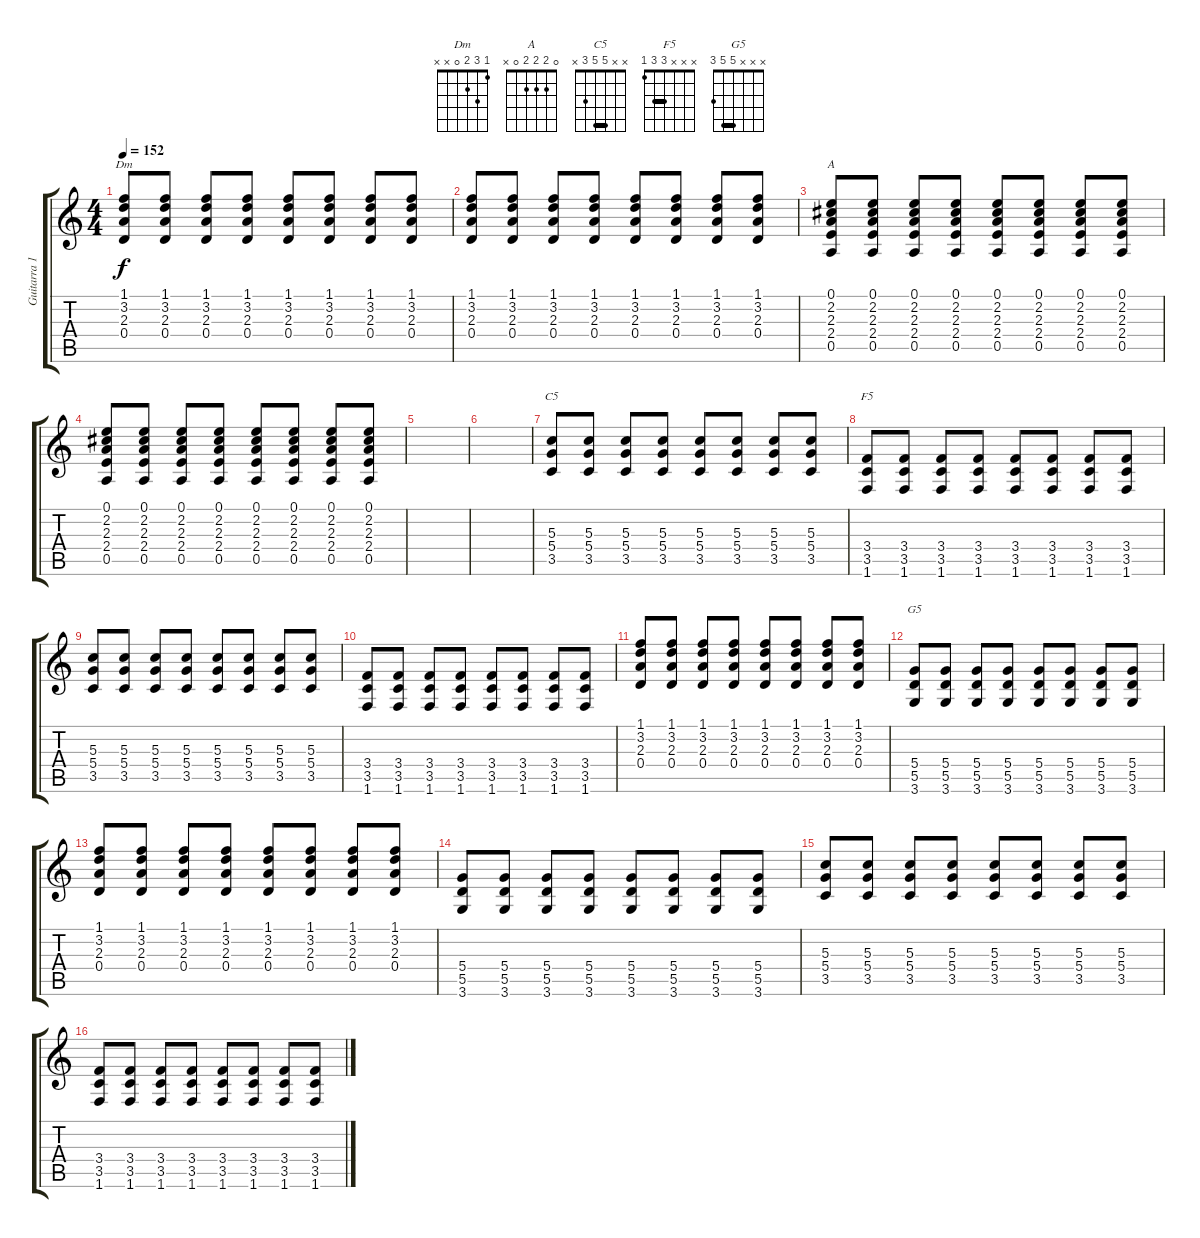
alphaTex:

\track ("Guitarra 1" "Guitarra 1") {instrument overdrivenguitar}
\staff {score tabs}
\tuning (E4 B3 G3 D3 A2 E2) {hide}
\chord ("Dm" 1 3 2 0 x x)
\chord ("A" 0 2 2 2 0 x)
\chord ("C5" x x 5 5 3 x) {barre 5}
\chord ("F5" x x x 3 3 1) {barre 3}
\chord ("G5" x x x 5 5 3) {barre 5}
\ts (4 4)
\tempo 152
\clef g2
\ks c
(1.1 3.2 2.3 0.4).8{ch "Dm" dy f} (1.1 3.2 2.3 0.4).8 (1.1 3.2 2.3 0.4).8 (1.1 3.2 2.3 0.4).8 (1.1 3.2 2.3 0.4).8 (1.1 3.2 2.3 0.4).8 (1.1 3.2 2.3 0.4).8 (1.1 3.2 2.3 0.4).8 |
(1.1 3.2 2.3 0.4).8 (1.1 3.2 2.3 0.4).8 (1.1 3.2 2.3 0.4).8 (1.1 3.2 2.3 0.4).8 (1.1 3.2 2.3 0.4).8 (1.1 3.2 2.3 0.4).8 (1.1 3.2 2.3 0.4).8 (1.1 3.2 2.3 0.4).8 |
(0.1 2.2 2.3 2.4 0.5).8{ch "A"} (0.1 2.2 2.3 2.4 0.5).8 (0.1 2.2 2.3 2.4 0.5).8 (0.1 2.2 2.3 2.4 0.5).8 (0.1 2.2 2.3 2.4 0.5).8 (0.1 2.2 2.3 2.4 0.5).8 (0.1 2.2 2.3 2.4 0.5).8 (0.1 2.2 2.3 2.4 0.5).8 |
(0.1 2.2 2.3 2.4 0.5).8 (0.1 2.2 2.3 2.4 0.5).8 (0.1 2.2 2.3 2.4 0.5).8 (0.1 2.2 2.3 2.4 0.5).8 (0.1 2.2 2.3 2.4 0.5).8 (0.1 2.2 2.3 2.4 0.5).8 (0.1 2.2 2.3 2.4 0.5).8 (0.1 2.2 2.3 2.4 0.5).8 |
|
|
(5.3 5.4 3.5).8{ch "C5"} (5.3 5.4 3.5).8 (5.3 5.4 3.5).8 (5.3 5.4 3.5).8 (5.3 5.4 3.5).8 (5.3 5.4 3.5).8 (5.3 5.4 3.5).8 (5.3 5.4 3.5).8 |
(3.4 3.5 1.6).8{ch "F5"} (3.4 3.5 1.6).8 (3.4 3.5 1.6).8 (3.4 3.5 1.6).8 (3.4 3.5 1.6).8 (3.4 3.5 1.6).8 (3.4 3.5 1.6).8 (3.4 3.5 1.6).8 |
(5.3 5.4 3.5).8 (5.3 5.4 3.5).8 (5.3 5.4 3.5).8 (5.3 5.4 3.5).8 (5.3 5.4 3.5).8 (5.3 5.4 3.5).8 (5.3 5.4 3.5).8 (5.3 5.4 3.5).8 |
(3.4 3.5 1.6).8 (3.4 3.5 1.6).8 (3.4 3.5 1.6).8 (3.4 3.5 1.6).8 (3.4 3.5 1.6).8 (3.4 3.5 1.6).8 (3.4 3.5 1.6).8 (3.4 3.5 1.6).8 |
(1.1 3.2 2.3 0.4).8 (1.1 3.2 2.3 0.4).8 (1.1 3.2 2.3 0.4).8 (1.1 3.2 2.3 0.4).8 (1.1 3.2 2.3 0.4).8 (1.1 3.2 2.3 0.4).8 (1.1 3.2 2.3 0.4).8 (1.1 3.2 2.3 0.4).8 |
(5.4 5.5 3.6).8{ch "G5"} (5.4 5.5 3.6).8 (5.4 5.5 3.6).8 (5.4 5.5 3.6).8 (5.4 5.5 3.6).8 (5.4 5.5 3.6).8 (5.4 5.5 3.6).8 (5.4 5.5 3.6).8 |
(1.1 3.2 2.3 0.4).8 (1.1 3.2 2.3 0.4).8 (1.1 3.2 2.3 0.4).8 (1.1 3.2 2.3 0.4).8 (1.1 3.2 2.3 0.4).8 (1.1 3.2 2.3 0.4).8 (1.1 3.2 2.3 0.4).8 (1.1 3.2 2.3 0.4).8 |
(5.4 5.5 3.6).8 (5.4 5.5 3.6).8 (5.4 5.5 3.6).8 (5.4 5.5 3.6).8 (5.4 5.5 3.6).8 (5.4 5.5 3.6).8 (5.4 5.5 3.6).8 (5.4 5.5 3.6).8 |
(5.3 5.4 3.5).8 (5.3 5.4 3.5).8 (5.3 5.4 3.5).8 (5.3 5.4 3.5).8 (5.3 5.4 3.5).8 (5.3 5.4 3.5).8 (5.3 5.4 3.5).8 (5.3 5.4 3.5).8 |
(3.4 3.5 1.6).8 (3.4 3.5 1.6).8 (3.4 3.5 1.6).8 (3.4 3.5 1.6).8 (3.4 3.5 1.6).8 (3.4 3.5 1.6).8 (3.4 3.5 1.6).8 (3.4 3.5 1.6).8
